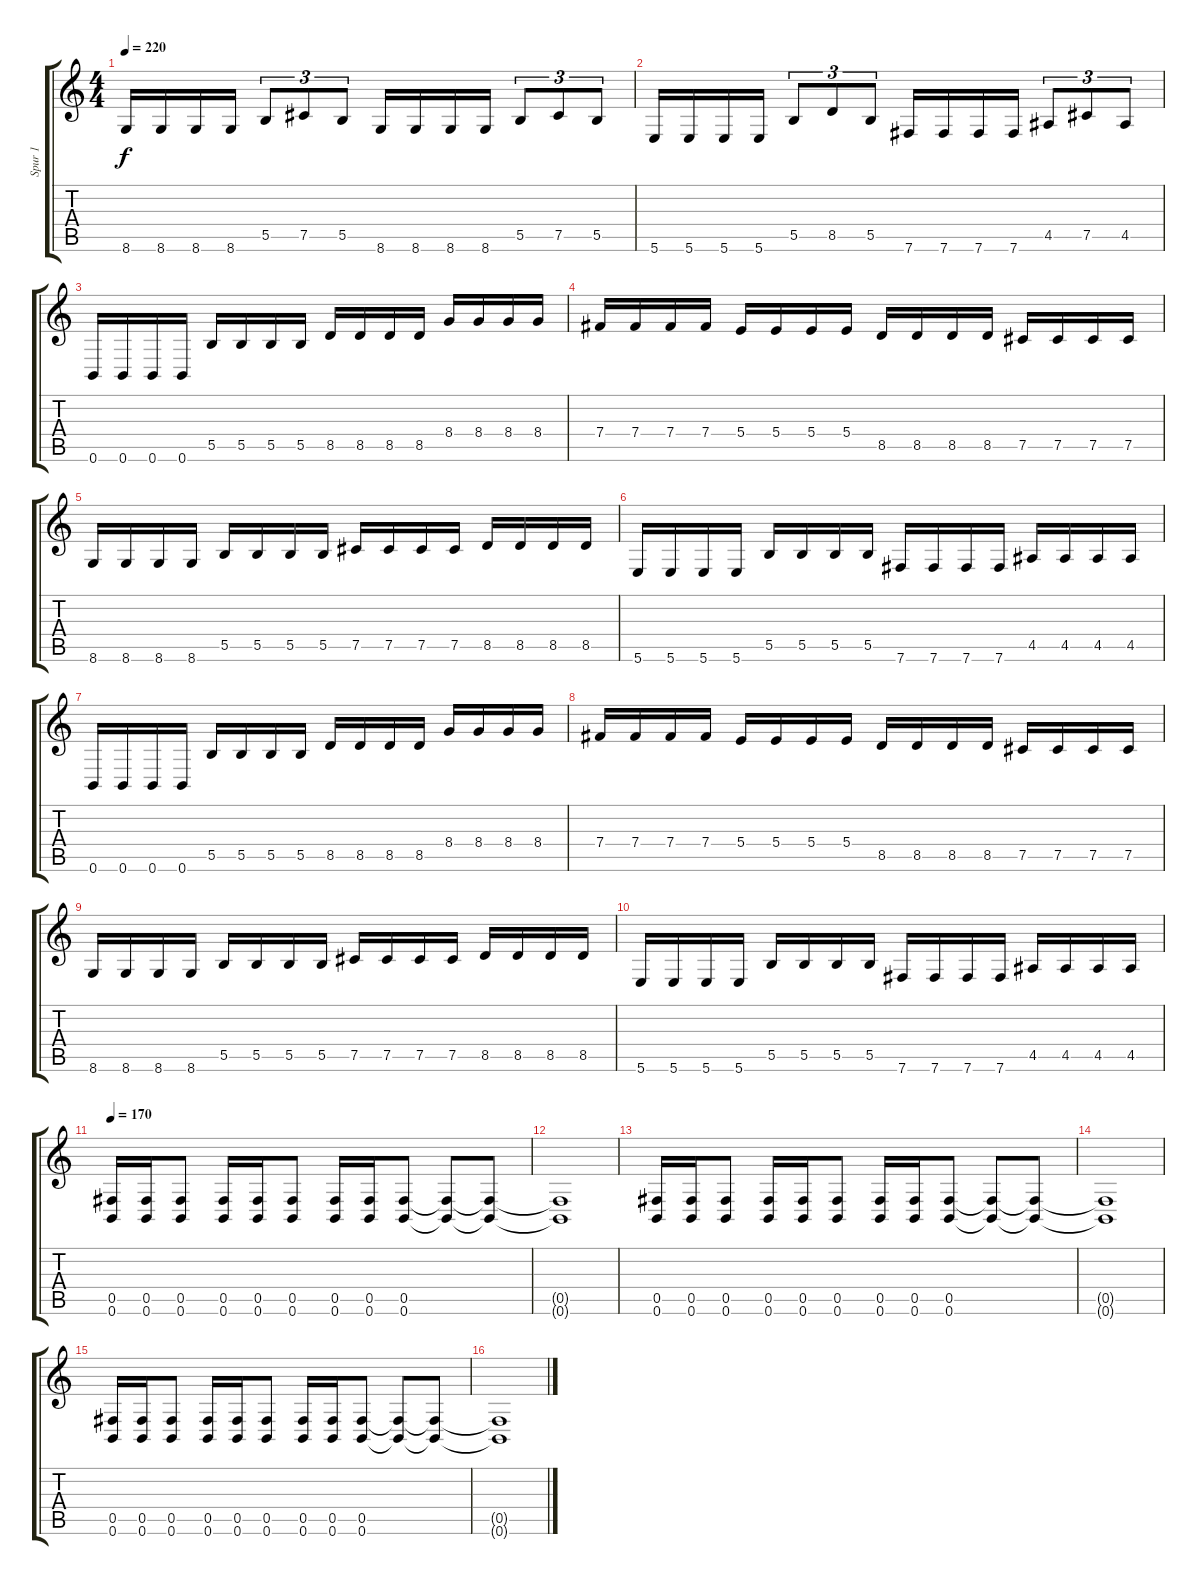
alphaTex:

\track ("Spur 1" "Spur 1") {instrument overdrivenguitar}
\staff {score tabs}
\tuning (Db4 Ab3 E3 B2 Gb2 B1) {hide}
\ts (4 4)
\tempo 220
\clef g2
\ks c
8.6.16{dy f} 8.6.16 8.6.16 8.6.16 5.5.8{tu (3 2)} 7.5.8{tu (3 2)} 5.5.8{tu (3 2)} 8.6.16 8.6.16 8.6.16 8.6.16 5.5.8{tu (3 2)} 7.5.8{tu (3 2)} 5.5.8{tu (3 2)} |
5.6.16 5.6.16 5.6.16 5.6.16 5.5.8{tu (3 2)} 8.5.8{tu (3 2)} 5.5.8{tu (3 2)} 7.6.16 7.6.16 7.6.16 7.6.16 4.5.8{tu (3 2)} 7.5.8{tu (3 2)} 4.5.8{tu (3 2)} |
0.6.16 0.6.16 0.6.16 0.6.16 5.5.16 5.5.16 5.5.16 5.5.16 8.5.16 8.5.16 8.5.16 8.5.16 8.4.16 8.4.16 8.4.16 8.4.16 |
7.4.16 7.4.16 7.4.16 7.4.16 5.4.16 5.4.16 5.4.16 5.4.16 8.5.16 8.5.16 8.5.16 8.5.16 7.5.16 7.5.16 7.5.16 7.5.16 |
8.6.16 8.6.16 8.6.16 8.6.16 5.5.16 5.5.16 5.5.16 5.5.16 7.5.16 7.5.16 7.5.16 7.5.16 8.5.16 8.5.16 8.5.16 8.5.16 |
5.6.16 5.6.16 5.6.16 5.6.16 5.5.16 5.5.16 5.5.16 5.5.16 7.6.16 7.6.16 7.6.16 7.6.16 4.5.16 4.5.16 4.5.16 4.5.16 |
0.6.16 0.6.16 0.6.16 0.6.16 5.5.16 5.5.16 5.5.16 5.5.16 8.5.16 8.5.16 8.5.16 8.5.16 8.4.16 8.4.16 8.4.16 8.4.16 |
7.4.16 7.4.16 7.4.16 7.4.16 5.4.16 5.4.16 5.4.16 5.4.16 8.5.16 8.5.16 8.5.16 8.5.16 7.5.16 7.5.16 7.5.16 7.5.16 |
8.6.16 8.6.16 8.6.16 8.6.16 5.5.16 5.5.16 5.5.16 5.5.16 7.5.16 7.5.16 7.5.16 7.5.16 8.5.16 8.5.16 8.5.16 8.5.16 |
5.6.16 5.6.16 5.6.16 5.6.16 5.5.16 5.5.16 5.5.16 5.5.16 7.6.16 7.6.16 7.6.16 7.6.16 4.5.16 4.5.16 4.5.16 4.5.16 |
\tempo 170
(0.5 0.6).16 (0.5 0.6).16 (0.5 0.6).8 (0.5 0.6).16 (0.5 0.6).16 (0.5 0.6).8 (0.5 0.6).16 (0.5 0.6).16 (0.5 0.6).8 (0.5{t} 0.6{t}).8 (0.5{t} 0.6{t}).8 |
(0.5{t} 0.6{t}).1 |
(0.5 0.6).16 (0.5 0.6).16 (0.5 0.6).8 (0.5 0.6).16 (0.5 0.6).16 (0.5 0.6).8 (0.5 0.6).16 (0.5 0.6).16 (0.5 0.6).8 (0.5{t} 0.6{t}).8 (0.5{t} 0.6{t}).8 |
(0.5{t} 0.6{t}).1 |
(0.5 0.6).16 (0.5 0.6).16 (0.5 0.6).8 (0.5 0.6).16 (0.5 0.6).16 (0.5 0.6).8 (0.5 0.6).16 (0.5 0.6).16 (0.5 0.6).8 (0.5{t} 0.6{t}).8 (0.5{t} 0.6{t}).8 |
(0.5{t} 0.6{t}).1
